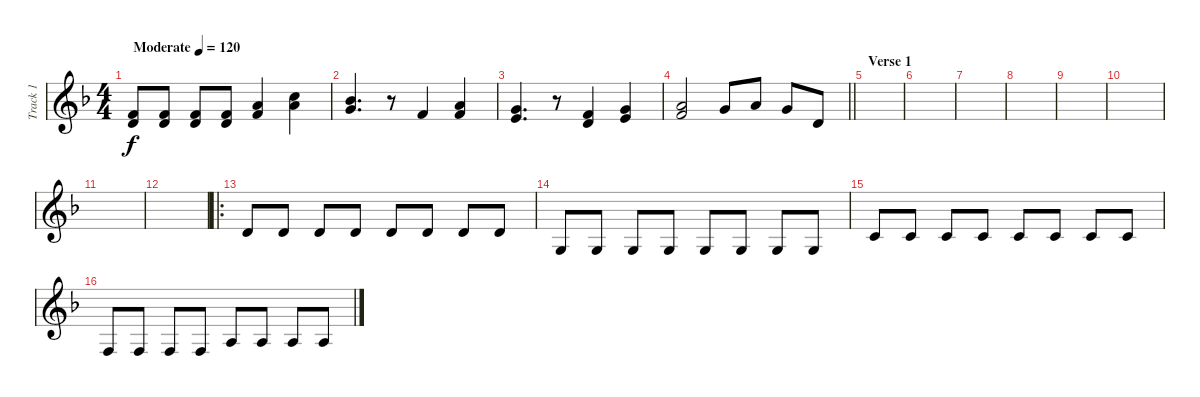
\track ("Track 1" "Track 1") {instrument distortionguitar}
\staff {score}
\tuning (E4 B3 G3 D3 A2 E2) {hide}
\ts (4 4)
\tempo (120 "Moderate")
\clef g2
\ks f
(3.4 5.5).8{dy f instrument stringensemble1} (3.4 5.5).8 (3.4 5.5).8 (3.4 5.5).8 (2.3 3.4).4 (1.2 2.3).4 |
(0.3 8.4).4{d} r.8 3.4.4 (2.3 3.4).4 |
(0.3 2.4).4{d} r.8 (0.4 8.5).4 (0.3 2.4).4 |
\barLineRight lightlight
(2.3 3.4).2 0.3.8 2.3.8 0.3.8 0.4.8 |
\section ("" "Verse 1")
|
|
|
|
|
|
|
|
\ro
5.5.8{instrument distortionguitar} 5.5.8 5.5.8 5.5.8 5.5.8 5.5.8 5.5.8 5.5.8 |
3.6.8 3.6.8 3.6.8 3.6.8 3.6.8 3.6.8 3.6.8 3.6.8 |
3.5.8 3.5.8 3.5.8 3.5.8 3.5.8 3.5.8 3.5.8 3.5.8 |
1.6.8 1.6.8 1.6.8 1.6.8 0.5.8 0.5.8 0.5.8 0.5.8
